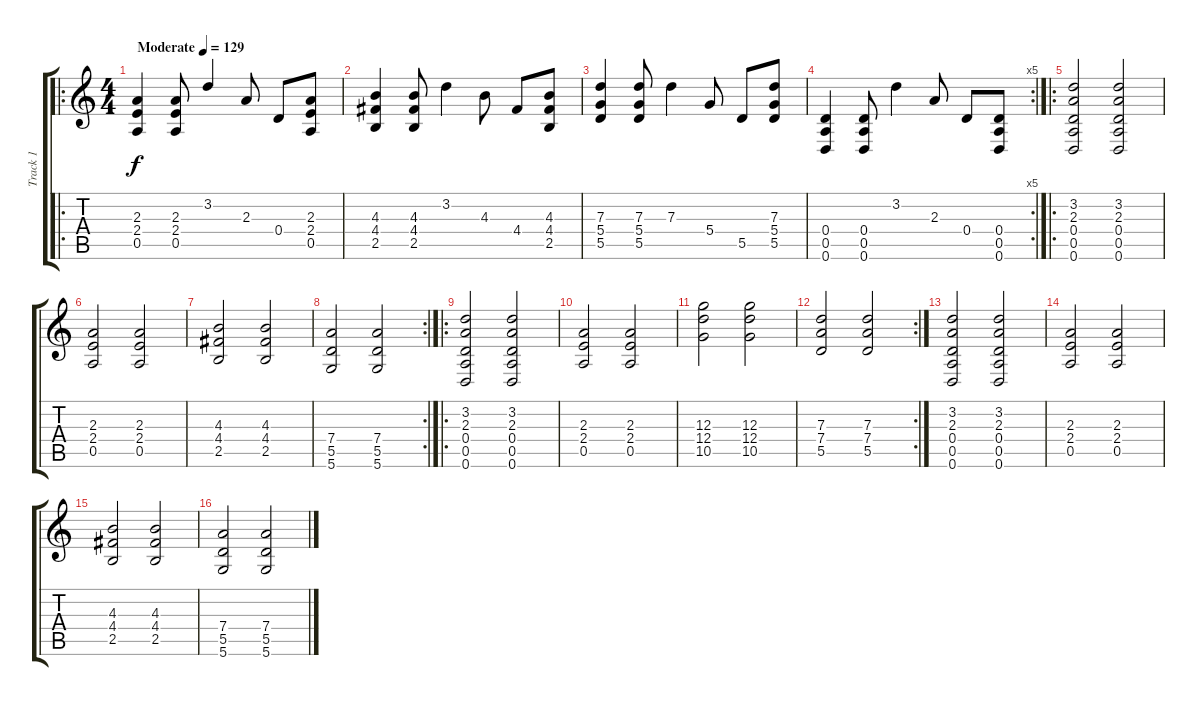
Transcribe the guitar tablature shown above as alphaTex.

\track ("Track 1" "Track 1") {instrument acousticguitarsteel}
\staff {score tabs}
\tuning (E4 B3 G3 D3 A2 D2) {hide}
\ro
\ts (4 4)
\tempo (129 "Moderate")
\clef g2
\ks c
(2.3 2.4 0.5).4{dy f instrument acousticguitarsteel} (2.3 2.4 0.5).8{beam Up} 3.2.4{beam Up} 2.3.8 0.4.8 (2.3 2.4 0.5).8 |
(4.3 4.4 2.5).4 (4.3 4.4 2.5).8 3.2.4 4.3.8 4.4.8 (4.3 4.4 2.5).8 |
(7.3 5.4 5.5).4 (7.3 5.4 5.5).8 7.3.4 5.4.8 5.5.8 (7.3 5.4 5.5).8 |
\rc 5
(0.4 0.5 0.6).4 (0.4 0.5 0.6).8 3.2.4 2.3.8 0.4.8 (0.4 0.5 0.6).8 |
\ro
(3.2 2.3 0.4 0.5 0.6).2 (3.2 2.3 0.4 0.5 0.6).2 |
(2.3 2.4 0.5).2 (2.3 2.4 0.5).2 |
(4.3 4.4 2.5).2 (4.3 4.4 2.5).2 |
\rc 2
(7.4 5.5 5.6).2 (7.4 5.5 5.6).2 |
\ro
(3.2 2.3 0.4 0.5 0.6).2 (3.2 2.3 0.4 0.5 0.6).2 |
(2.3 2.4 0.5).2 (2.3 2.4 0.5).2 |
(12.3 12.4 10.5).2 (12.3 12.4 10.5).2 |
\rc 2
(7.3 7.4 5.5).2 (7.3 7.4 5.5).2 |
(3.2 2.3 0.4 0.5 0.6).2 (3.2 2.3 0.4 0.5 0.6).2 |
(2.3 2.4 0.5).2 (2.3 2.4 0.5).2 |
(4.3 4.4 2.5).2 (4.3 4.4 2.5).2 |
(7.4 5.5 5.6).2 (7.4 5.5 5.6).2
